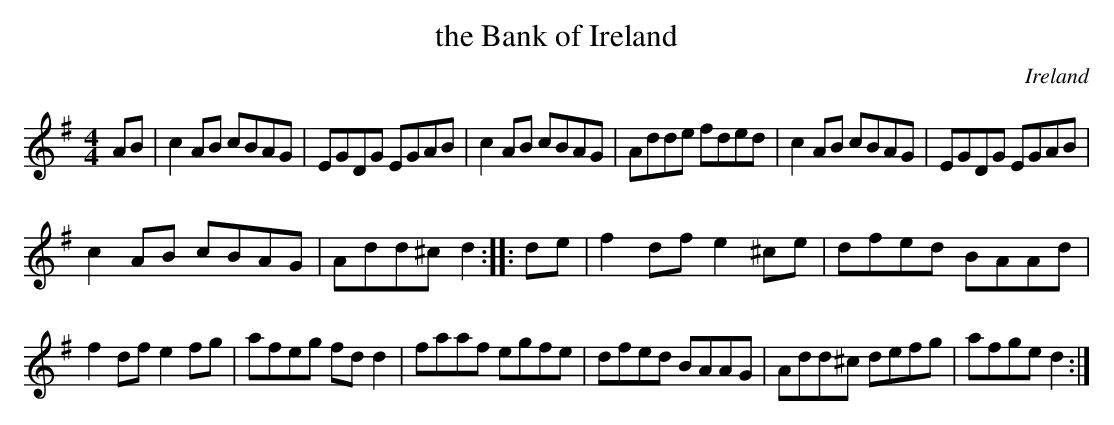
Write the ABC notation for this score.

X:1
T:the Bank of Ireland
O:Ireland
M:4/4
K:DMix
AB|\
c2AB cBAG | EGDG EGAB | c2AB cBAG | Adde fded |\
c2AB cBAG | EGDG EGAB |
c2AB cBAG | Add^c d2 :|\
|:de |\
f2df e2^ce | dfed BAAd |
f2df e2fg | afeg fdd2|\
faaf egfe | dfed BAAG | Add^c defg | afge d2 :|
